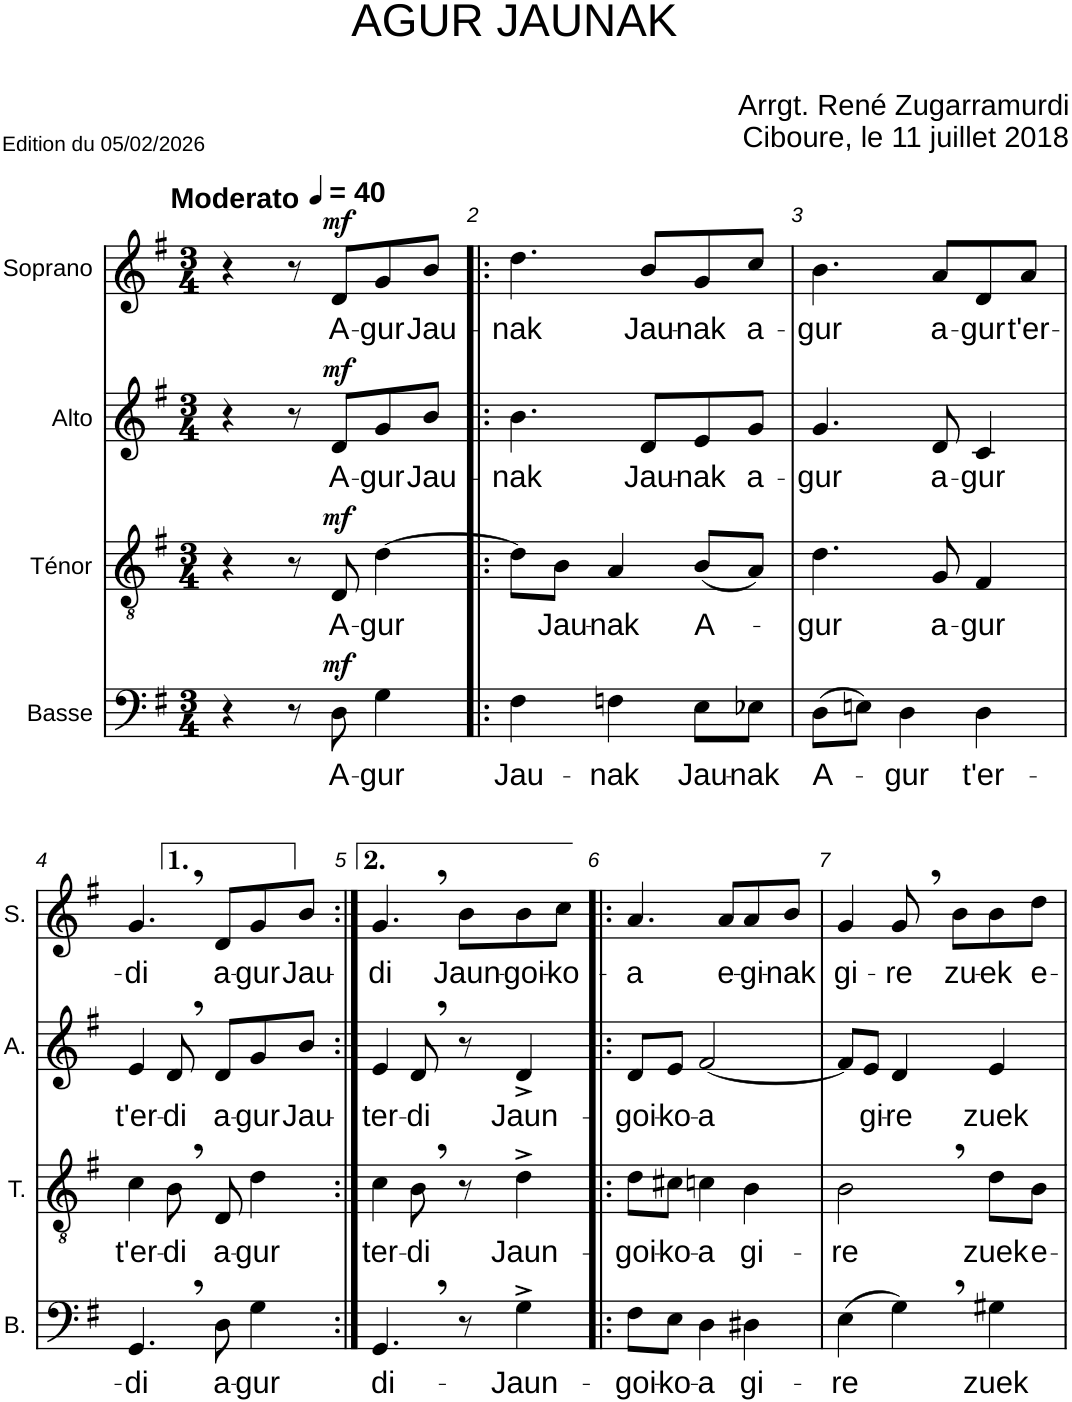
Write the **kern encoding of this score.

**kern	**text	**dynam	**kern	**text	**dynam	**kern	**text	**dynam	**kern	**text	**dynam
*part4	*part4	*part4	*part3	*part3	*part3	*part2	*part2	*part2	*part1	*part1	*part1
*staff4	*staff4	*staff4	*staff3	*staff3	*staff3	*staff2	*staff2	*staff2	*staff1	*staff1	*staff1
*I"Basse	*	*	*I"Ténor	*	*	*I"Alto	*	*	*I"Soprano	*	*
*I'B.	*	*	*I'T.	*	*	*I'A.	*	*	*I'S.	*	*
*clefF4	*	*	*clefGv2	*	*	*clefG2	*	*	*clefG2	*	*
*k[f#]	*	*	*k[f#]	*	*	*k[f#]	*	*	*k[f#]	*	*
*M3/4	*	*	*M3/4	*	*	*M3/4	*	*	*M3/4	*	*
=1	=1	=1	=1	=1	=1	=1	=1	=1	=1	=1	=1
!	!	!	!	!	!	!	!	!	!LO:TX:a:B:t=Moderato	!	!
4r	.	.	4r	.	.	4r	.	.	4r	.	.
*	*	*	*	*	*	*	*	*	*MM40	*	*
8r	.	.	8r	.	.	8r	.	.	8r	.	.
!	!LO:LY:b	!LO:DY:a	!	!LO:LY:b	!LO:DY:a	!	!LO:LY:b	!LO:DY:a	!	!LO:LY:b	!LO:DY:a
8D\	A-	mf	8D/	A-	mf	8d/L	A-	mf	8d/L	A-	mf
!	!LO:LY:b	!	!	!LO:LY:b	!	!	!LO:LY:b	!	!	!LO:LY:b	!
4G\	-gur	.	[4d\	-gur	.	8g/	-gur	.	8g/	-gur	.
!	!	!	!	!	!	!	!LO:LY:b	!	!	!LO:LY:b	!
.	.	.	.	.	.	8b/J	Jau-	.	8b/J	Jau-	.
=2!|:	=2!|:	=2!|:	=2!|:	=2!|:	=2!|:	=2!|:	=2!|:	=2!|:	=2!|:	=2!|:	=2!|:
!	!LO:LY:b	!	!	!	!	!	!LO:LY:b	!	!	!LO:LY:b	!
4F#\	Jau-	.	8d\L]	.	.	4.b\	-nak	.	4.dd\	-nak	.
!	!	!	!	!LO:LY:b	!	!	!	!	!	!	!
.	.	.	8B\J	Jau-	.	.	.	.	.	.	.
!	!LO:LY:b	!	!	!LO:LY:b	!	!	!	!	!	!	!
4Fn\	-nak	.	4A/	-nak	.	.	.	.	.	.	.
!	!	!	!	!	!	!	!LO:LY:b	!	!	!LO:LY:b	!
.	.	.	.	.	.	8d/L	Jau-	.	8b/L	Jau-	.
!	!LO:LY:b	!	!	!LO:LY:b	!	!	!LO:LY:b	!	!	!LO:LY:b	!
8E\L	Jau-	.	(8B/L	A-	.	8e/	-nak	.	8g/	-nak	.
!	!LO:LY:b	!	!	!	!	!	!LO:LY:b	!	!	!LO:LY:b	!
8E-X\J	-nak	.	8A/J)	.	.	8g/J	a-	.	8cc/J	a-	.
=3	=3	=3	=3	=3	=3	=3	=3	=3	=3	=3	=3
!	!LO:LY:b	!	!	!LO:LY:b	!	!	!LO:LY:b	!	!	!LO:LY:b	!
(8D\L	-A-	.	4.d\	-gur	.	4.g/	-gur	.	4.b\	-gur	.
8En\J)	.	.	.	.	.	.	.	.	.	.	.
!	!LO:LY:b	!	!	!	!	!	!	!	!	!	!
4D\	-gur	.	.	.	.	.	.	.	.	.	.
!	!	!	!	!LO:LY:b	!	!	!LO:LY:b	!	!	!LO:LY:b	!
.	.	.	8G/	a-	.	8d/	a-	.	8a/L	a-	.
!	!LO:LY:b	!	!	!LO:LY:b	!	!	!LO:LY:b	!	!	!LO:LY:b	!
4D\	t'er-	.	4F#/	-gur	.	4c/	-gur	.	8d/	-gur	.
!	!	!	!	!	!	!	!	!	!	!LO:LY:b	!
.	.	.	.	.	.	.	.	.	8a/J	t'er-	.
!!LO:LB:g=z
=4	=4	=4	=4	=4	=4	=4	=4	=4	=4	=4	=4
!	!LO:LY:b	!	!	!LO:LY:b	!	!	!LO:LY:b	!	!	!LO:LY:b	!
4.GG,/	-di	.	4c\	t'er-	.	4e/	t'er-	.	4.g,/	-di	.
!	!	!	!	!LO:LY:b	!	!	!LO:LY:b	!	!	!	!
.	.	.	8B,\	-di	.	8d,/	-di	.	.	.	.
!	!LO:LY:b	!	!	!LO:LY:b	!	!	!LO:LY:b	!	!	!LO:LY:b	!
8D\	a-	.	8D/	a-	.	8d/L	a-	.	8d/L	a-	.
!	!LO:LY:b	!	!	!LO:LY:b	!	!	!LO:LY:b	!	!	!LO:LY:b	!
4G\	-gur	.	4d\	-gur	.	8g/	-gur	.	8g/	-gur	.
!	!	!	!	!	!	!	!LO:LY:b	!	!	!LO:LY:b	!
.	.	.	.	.	.	8b/J	Jau-	.	8b/J	Jau-	.
=5:|!	=5:|!	=5:|!	=5:|!	=5:|!	=5:|!	=5:|!	=5:|!	=5:|!	=5:|!	=5:|!	=5:|!
!	!LO:LY:b	!	!	!LO:LY:b	!	!	!LO:LY:b	!	!	!LO:LY:b	!
4.GG,/	di-	.	4c\	ter-	.	4e/	ter-	.	4.g,/	-di	.
!	!	!	!	!LO:LY:b	!	!	!LO:LY:b	!	!	!	!
.	.	.	8B,\	-di	.	8d,/	-di	.	.	.	.
!	!	!	!	!	!	!	!	!	!	!LO:LY:b	!
8r	.	.	8r	.	.	8r	.	.	8b\L	Jaun-	.
!	!LO:LY:b	!	!	!LO:LY:b	!	!	!LO:LY:b	!	!	!LO:LY:b	!
4G^\	Jaun-	.	4d^\	Jaun-	.	4d^/	Jaun-	.	8b\	-goi-	.
!	!	!	!	!	!	!	!	!	!	!LO:LY:b	!
.	.	.	.	.	.	.	.	.	8cc\J	-ko-	.
=6!|:	=6!|:	=6!|:	=6!|:	=6!|:	=6!|:	=6!|:	=6!|:	=6!|:	=6!|:	=6!|:	=6!|:
!	!LO:LY:b	!	!	!LO:LY:b	!	!	!LO:LY:b	!	!	!LO:LY:b	!
8F#\L	-goi-	.	8d\L	-goi-	.	8d/L	-goi-	.	4.a/	-a	.
!	!LO:LY:b	!	!	!LO:LY:b	!	!	!LO:LY:b	!	!	!	!
8E\J	-ko-	.	8c#X\J	-ko-	.	8e/J	-ko-	.	.	.	.
!	!LO:LY:b	!	!	!LO:LY:b	!	!	!LO:LY:b	!	!	!	!
4D\	-a	.	4cn\	-a	.	[2f#/	-a	.	.	.	.
!	!	!	!	!	!	!	!	!	!	!LO:LY:b	!
.	.	.	.	.	.	.	.	.	8a/L	e-	.
!	!LO:LY:b	!	!	!LO:LY:b	!	!	!	!	!	!LO:LY:b	!
4D#X\	gi-	.	4B\	gi-	.	.	.	.	8a/	-gi-	.
!	!	!	!	!	!	!	!	!	!	!LO:LY:b	!
.	.	.	.	.	.	.	.	.	8b/J	-nak	.
=7	=7	=7	=7	=7	=7	=7	=7	=7	=7	=7	=7
!	!LO:LY:b	!	!	!LO:LY:b	!	!	!	!	!	!LO:LY:b	!
(4E\	-re	.	2B,\	-re	.	8f#/L]	.	.	4g/	gi-	.
!	!	!	!	!	!	!	!LO:LY:b	!	!	!	!
.	.	.	.	.	.	8e/J	gi-	.	.	.	.
!	!	!	!	!	!	!	!LO:LY:b	!	!	!LO:LY:b	!
4G,\)	.	.	.	.	.	4d/	-re	.	8g,/	-re	.
!	!	!	!	!	!	!	!	!	!	!LO:LY:b	!
.	.	.	.	.	.	.	.	.	8b\L	zu-	.
!	!LO:LY:b	!	!	!LO:LY:b	!	!	!LO:LY:b	!	!	!LO:LY:b	!
4G#X\	zuek	.	8d\L	zuek	.	4e/	zuek	.	8b\	-ek	.
!	!	!	!	!LO:LY:b	!	!	!	!	!	!LO:LY:b	!
.	.	.	8B\J	e-	.	.	.	.	8dd\J	e-	.
=	=	=	=	=	=	=	=	=	=	=	=
*-	*-	*-	*-	*-	*-	*-	*-	*-	*-	*-	*-
